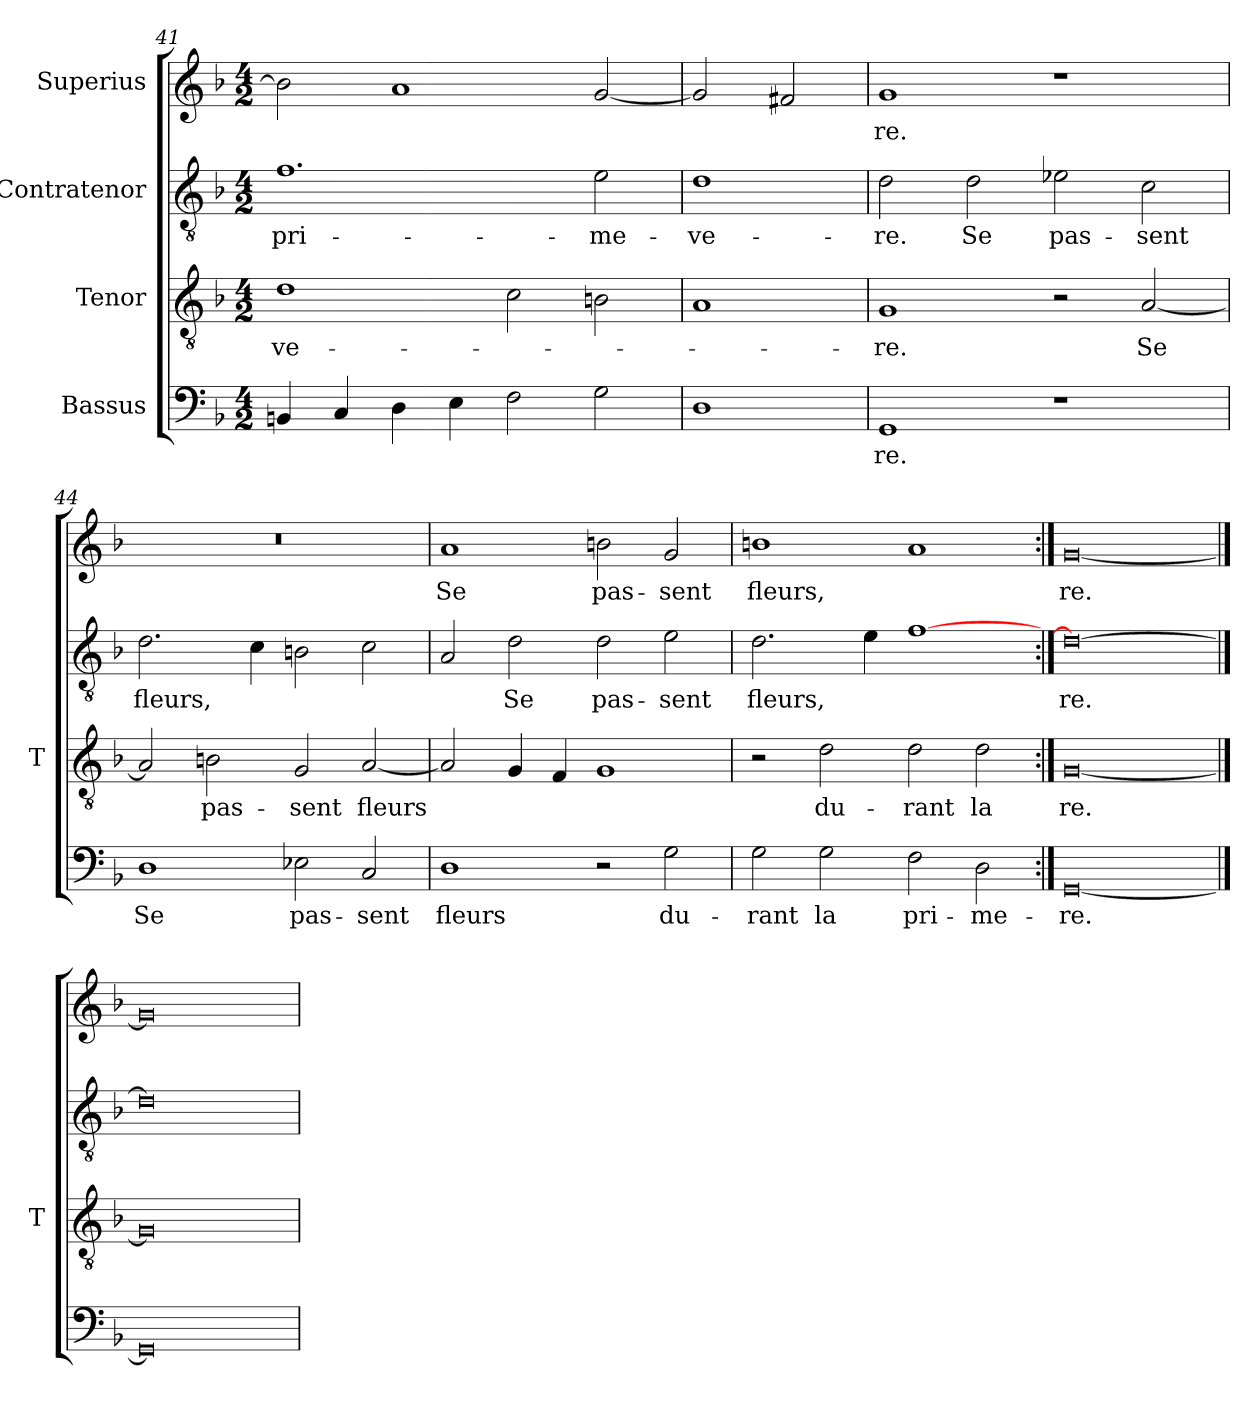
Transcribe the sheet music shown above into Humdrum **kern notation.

**kern	**text	**kern	**text	**kern	**text	**kern	**text
*part4	*part4	*part3	*part3	*part2	*part2	*part1	*part1
*staff4	*staff4	*staff3	*staff3	*staff2	*staff2	*staff1	*staff1
*I"Bassus	*	*I"Tenor	*	*I"Contratenor	*	*I"Superius	*
*	*	*I'T	*	*	*	*	*
*clefF4	*	*clefGv2	*	*clefGv2	*	*clefG2	*
*k[b-]	*	*k[b-]	*	*k[b-]	*	*k[b-]	*
*M4/2	*	*M4/2	*	*M4/2	*	*M4/2	*
=41	=41	=41	=41	=41	=41	=41	=41
4BB	.	1d	ve-	1.f	pri-	2b]	.
4C	.	.	.	.	.	.	.
4D	.	.	.	.	.	1a	.
4E	.	.	.	.	.	.	.
2F	.	2c	.	.	.	.	.
2G	.	2Bn	.	2e	me-	[2g	.
=42	=42	=42	=42	=42	=42	=42	=42
1D	.	1A	.	1d	ve-	2g]	.
.	.	.	.	.	.	2f#X	.
=43	=43	=43	=43	=43	=43	=43	=43
1GG	-re.	1G	-re.	2d	-re.	1g	-re.
.	.	.	.	2d	-Se	.	.
1r	.	2r	.	2e-X	pas-	1r	.
.	.	[2A	-Se	2c	-sent	.	.
=44	=44	=44	=44	=44	=44	=44	=44
1D	-Se	2A]	.	2.d	-fleurs,	0r	.
.	.	2Bn	pas-	.	.	.	.
.	.	.	.	4c	.	.	.
2E-X	pas-	2G	-sent	2B	.	.	.
2C	-sent	[2A	-fleurs	2c	.	.	.
=45	=45	=45	=45	=45	=45	=45	=45
1D	-fleurs	2A]	.	2A	.	1a	-Se
.	.	4G	.	2d	-Se	.	.
.	.	4F	.	.	.	.	.
2r	.	1G	.	2d	pas-	2b	pas-
2G	du-	.	.	2e	-sent	2g	-sent
=46	=46	=46	=46	=46	=46	=46	=46
2G	-rant	2r	.	2.d	-fleurs,	1b	-fleurs,
2G	-la	2d	du-	.	.	.	.
.	.	.	.	4e	.	.	.
2F	pri-	2d	-rant	[1f	.	1a	.
2D	me-	2d	-la	.	.	.	.
=47:|!	=47:|!	=47:|!	=47:|!	=47:|!	=47:|!	=47:|!	=47:|!
[0GG	-re.	[0G	-re.	0d_	-re.	[0g	-re.
==48	==48	==48	==48	==48	==48	==48	==48
0GG]	.	0G]	.	0d]	.	0g]	.
=	=	=	=	=	=	=	=
*-	*-	*-	*-	*-	*-	*-	*-
